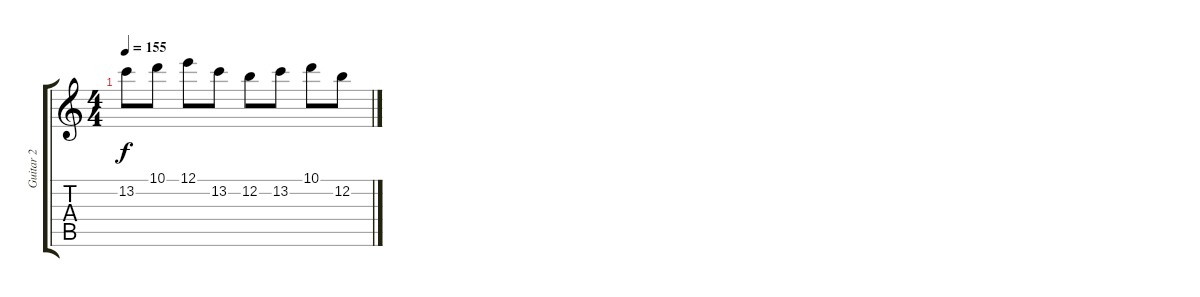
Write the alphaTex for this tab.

\track ("Guitar 2" "Guitar 2") {instrument overdrivenguitar}
\staff {score tabs}
\tuning (E4 B3 G3 D3 A2 E2) {hide}
\ts (4 4)
\tempo 155
\clef g2
\ks c
13.2.8{dy f} 10.1.8 12.1.8 13.2.8 12.2.8 13.2.8 10.1.8 12.2.8
